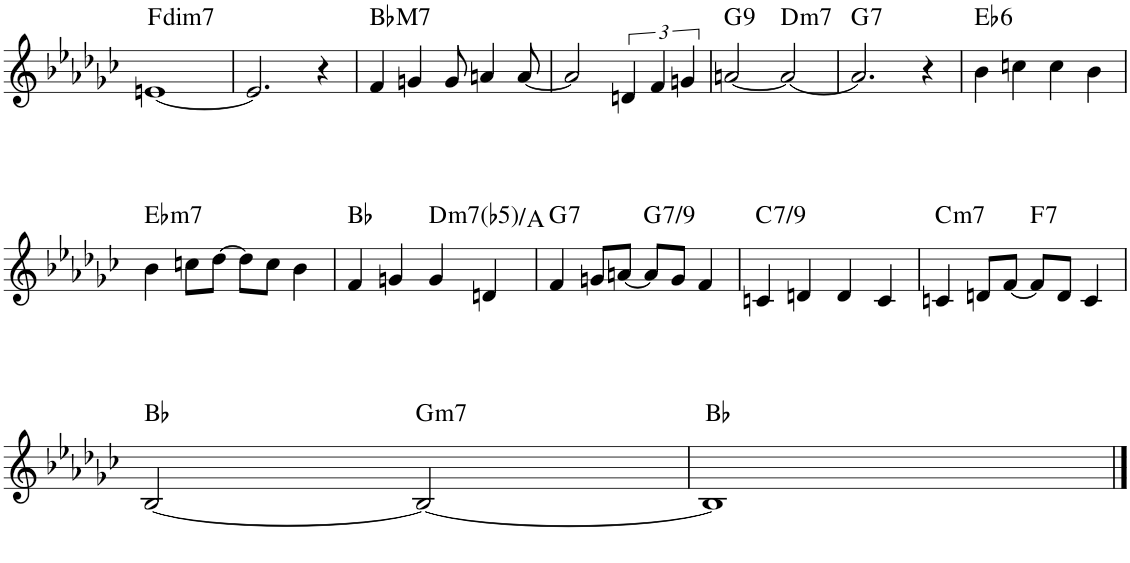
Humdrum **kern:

**kern	**harte
*part1	*part1
*staff1	*
*I"Piano	*
*I'Pno.	*
!!LO:PB:g=z
*clefG2	*
*k[b-e-a-d-g-c-]	*
*M4/4	*
=55	=55
!	!LO:H:kt=dim7
[1en	F:dim7
=56	=56
2.e/]	.
4r	.
=57	=57
!	!LO:H:kt=M7
4f/	Bb:maj7
4gn/	.
8g/	.
4an/	.
[8a/	.
=58	=58
2a/]	.
6dn/	.
6f/	.
6gn/	.
=59	=59
!	!LO:H:kt=9
[2an/	G:9
!	!LO:H:kt=m7
2a/_	D:min7
=60	=60
!	!LO:H:kt=7
2.a/]	G:7
4r	.
=61	=61
!	!LO:H:kt=6
4b-\	Eb:maj6
4ccn\	.
4cc\	.
4b-\	.
!!LO:LB:g=z
=62	=62
!	!LO:H:kt=m7
4b-\	Eb:min7
8ccn\L	.
[8dd-\J	.
8dd-\L]	.
8cc\J	.
4b-\	.
=63	=63
4f/	Bb:maj
4gn/	.
!	!LO:H:kt=m7(b5)
4g/	D:hdim7/5
4dn/	.
=64	=64
!	!LO:H:kt=7
4f/	G:7
8gn/L	.
[8an/J	.
!	!LO:H:kt=7/9
8a/L]	G:maj
8g/J	.
4f/	.
=65	=65
!	!LO:H:kt=7/9
4cn/	C:maj
4dn/	.
4d/	.
4c/	.
=66	=66
!	!LO:H:kt=m7
4cn/	C:min7
8dn/L	.
[8f/J	.
!	!LO:H:kt=7
8f/L]	F:7
8d/J	.
4c/	.
!!LO:LB:g=z
=67	=67
[2B-/	Bb:maj
!	!LO:H:kt=m7
2B-/_	G:min7
=68	=68
1B-]	Bb:maj
==	==
*-	*-
